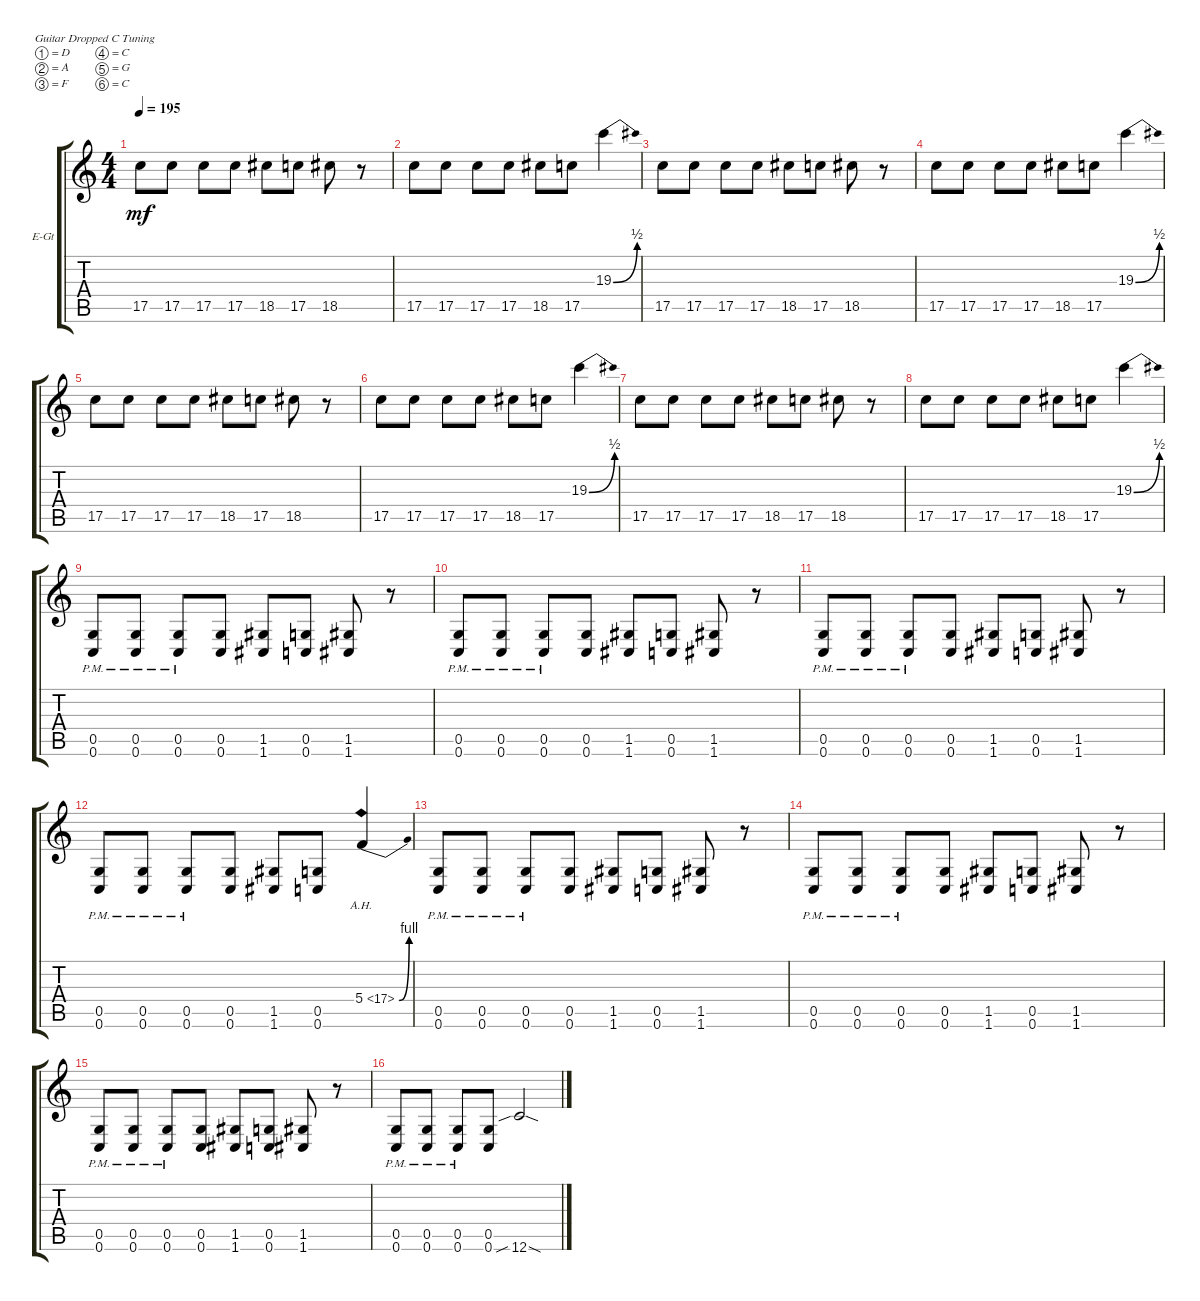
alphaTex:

\defaultSystemsLayout 4
\bracketExtendMode groupsimilarinstruments
\firstSystemTrackNameOrientation horizontal
\otherSystemsTrackNameOrientation horizontal
\track ("Electric Guitar" "E-Gt") {instrument overdrivenguitar}
\staff {score tabs}
\tuning (D4 A3 F3 C3 G2 C2)
\ts (4 4)
\tempo 195
\clef g2
\ks c
17.5.8{dy mf} 17.5.8 17.5.8 17.5.8 18.5.8 17.5.8 18.5.8 r.8 |
17.5.8 17.5.8 17.5.8 17.5.8 18.5.8 17.5.8 19.3{be (bend 0 0 14.399999999999999 2)}.4 |
17.5.8 17.5.8 17.5.8 17.5.8 18.5.8 17.5.8 18.5.8 r.8 |
17.5.8 17.5.8 17.5.8 17.5.8 18.5.8 17.5.8 19.3{be (bend 0 0 14.399999999999999 2)}.4 |
17.5.8 17.5.8 17.5.8 17.5.8 18.5.8 17.5.8 18.5.8 r.8 |
17.5.8 17.5.8 17.5.8 17.5.8 18.5.8 17.5.8 19.3{be (bend 0 0 14.399999999999999 2)}.4 |
17.5.8 17.5.8 17.5.8 17.5.8 18.5.8 17.5.8 18.5.8 r.8 |
17.5.8 17.5.8 17.5.8 17.5.8 18.5.8 17.5.8 19.3{be (bend 0 0 14.399999999999999 2)}.4 |
(0.6{pm} 0.5{pm}).8 (0.6{pm} 0.5{pm}).8 (0.6{pm} 0.5{pm}).8 (0.6 0.5).8 (1.5 1.6).8 (0.6 0.5).8 (1.5 1.6).8 r.8 |
(0.6{pm} 0.5{pm}).8 (0.6{pm} 0.5{pm}).8 (0.6{pm} 0.5{pm}).8 (0.6 0.5).8 (1.5 1.6).8 (0.6 0.5).8 (1.5 1.6).8 r.8 |
(0.6{pm} 0.5{pm}).8 (0.6{pm} 0.5{pm}).8 (0.6{pm} 0.5{pm}).8 (0.6 0.5).8 (1.5 1.6).8 (0.6 0.5).8 (1.5 1.6).8 r.8 |
(0.6{pm} 0.5{pm}).8 (0.6{pm} 0.5{pm}).8 (0.6{pm} 0.5{pm}).8 (0.6 0.5).8 (1.5 1.6).8 (0.6 0.5).8 5.4{be (bend 0 0 15 4) ah 12}.4 |
(0.6{pm} 0.5{pm}).8 (0.6{pm} 0.5{pm}).8 (0.6{pm} 0.5{pm}).8 (0.6 0.5).8 (1.5 1.6).8 (0.6 0.5).8 (1.5 1.6).8 r.8 |
(0.6{pm} 0.5{pm}).8 (0.6{pm} 0.5{pm}).8 (0.6{pm} 0.5{pm}).8 (0.6 0.5).8 (1.5 1.6).8 (0.6 0.5).8 (1.5 1.6).8 r.8 |
(0.6{pm} 0.5{pm}).8 (0.6{pm} 0.5{pm}).8 (0.6{pm} 0.5{pm}).8 (0.6 0.5).8 (1.5 1.6).8 (0.6 0.5).8 (1.5 1.6).8 r.8 |
(0.6{pm} 0.5{pm}).8 (0.6{pm} 0.5{pm}).8 (0.6{pm} 0.5{pm}).8 (0.6 0.5).8 12.6{sib sod}.2
